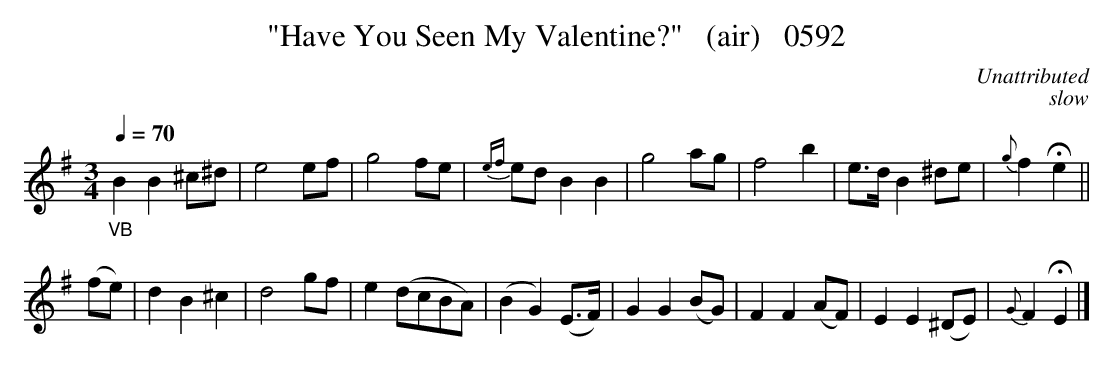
X:1
T:"Have You Seen My Valentine?"   (air)   0592
C:Unattributed
C:slow
Q:1/4=70
BRENNAN June 2003 (HTTP://WWW.SOSYOURMOM.COM)
M:3/4
L:1/8
K:G
"_VB"B2B2^c^d|e4ef|g4fe|{ef}ed B2B2|g4ag|f4b2|e3/2d/2 B2^de|{g}f2 He2||
(fe)|d2B2^c2|d4gf|e2(dcBA)|(B2G2)(E3/2F/2)|G2G2(BG)|F2F2(AF)|E2E2(^DE)|{G}F2 HE2|]
